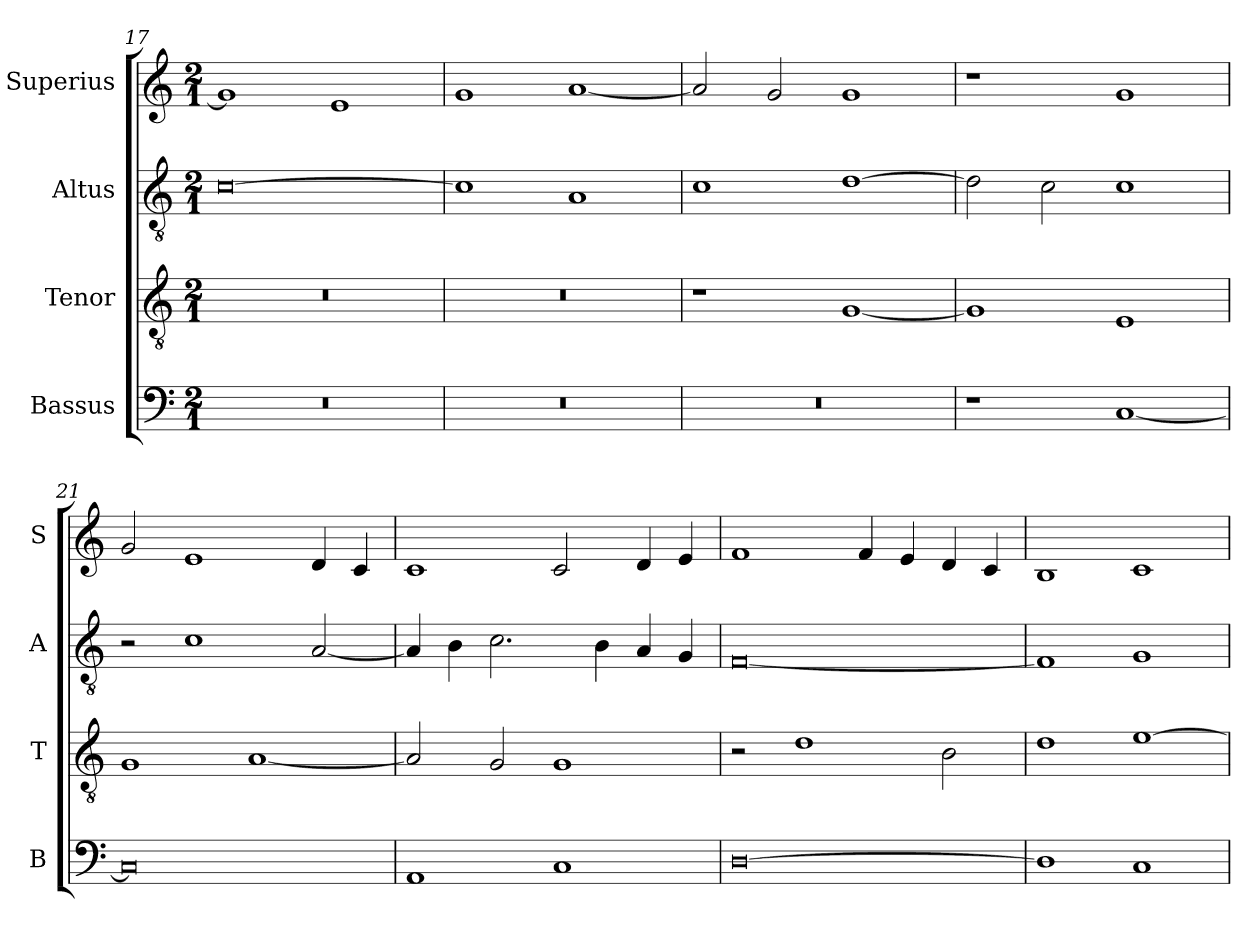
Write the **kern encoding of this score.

**kern	**kern	**kern	**kern
*part4	*part3	*part2	*part1
*staff4	*staff3	*staff2	*staff1
*I"Bassus	*I"Tenor	*I"Altus	*I"Superius
*I'B	*I'T	*I'A	*I'S
*clefF4	*clefGv2	*clefGv2	*clefG2
*k[]	*k[]	*k[]	*k[]
*M2/1	*M2/1	*M2/1	*M2/1
=17	=17	=17	=17
0r	0r	[0c	1g]
.	.	.	1e
=18	=18	=18	=18
0r	0r	1c]	1g
.	.	1A	[1a
=19	=19	=19	=19
0r	1r	1c	2a/]
.	.	.	2g/
.	[1G	[1d	1g
=20	=20	=20	=20
1r	1G]	2d\]	1r
.	.	2c\	.
[1C	1E	1c	1g
=21	=21	=21	=21
0C]	1G	2r	2g/
.	.	1c	1e
.	[1A	.	.
.	.	[2A/	4d/
.	.	.	4c/
=22	=22	=22	=22
1AA	2A/]	4A/]	1c
.	.	4B\	.
.	2G/	2.c\	.
1C	1G	.	2c/
.	.	4B\	.
.	.	4A/	4d/
.	.	4G/	4e/
=23	=23	=23	=23
[0D	2r	[0F	1f
.	1d	.	.
.	.	.	4f/
.	.	.	4e/
.	2B\	.	4d/
.	.	.	4c/
=24	=24	=24	=24
1D]	1d	1F]	1B
1C	[1e	1G	1c
=	=	=	=
*-	*-	*-	*-
